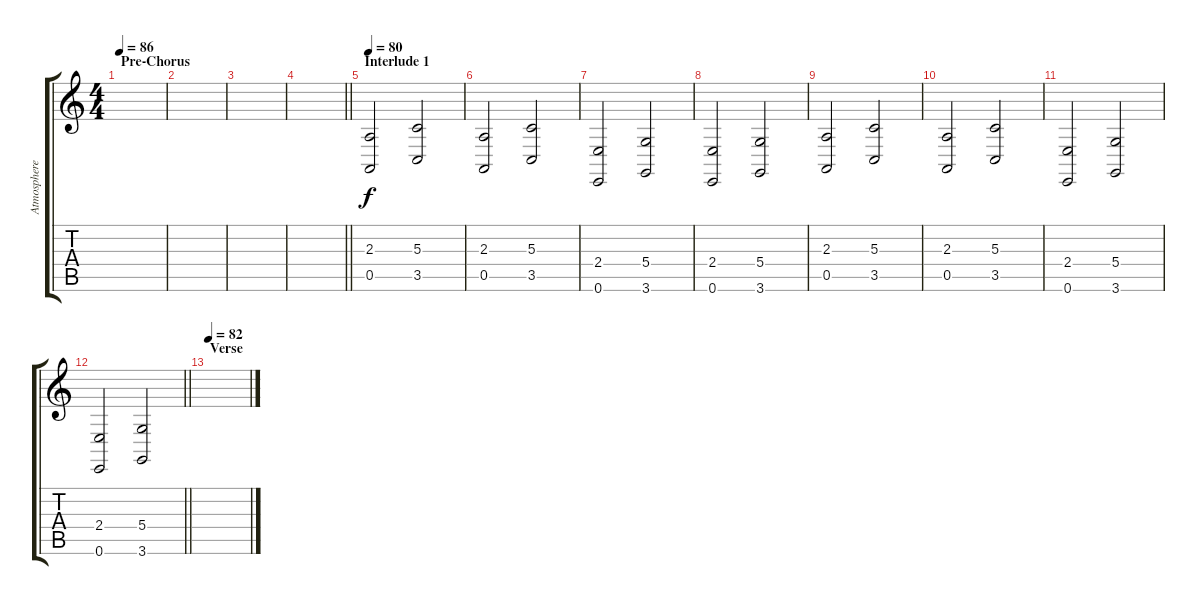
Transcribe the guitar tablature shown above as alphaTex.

\track ("Atmosphere" "Atmosphere") {instrument choiraahs}
\staff {score tabs}
\tuning (E4 B3 G3 D3 A2 E2) {hide}
\ts (4 4)
\section ("" "Pre-Chorus")
\tempo 86
\clef g2
\ks c
|
|
|
\barLineRight lightlight
|
\section ("" "Interlude 1")
\tempo 80
(2.3 0.5).2 (5.3 3.5).2 |
(2.3 0.5).2 (5.3 3.5).2 |
(2.4 0.6).2 (5.4 3.6).2 |
(2.4 0.6).2 (5.4 3.6).2 |
(2.3 0.5).2 (5.3 3.5).2 |
(2.3 0.5).2 (5.3 3.5).2 |
(2.4 0.6).2 (5.4 3.6).2 |
\barLineRight lightlight
(2.4 0.6).2 (5.4 3.6).2 |
\section ("" "Verse")
\tempo 82
